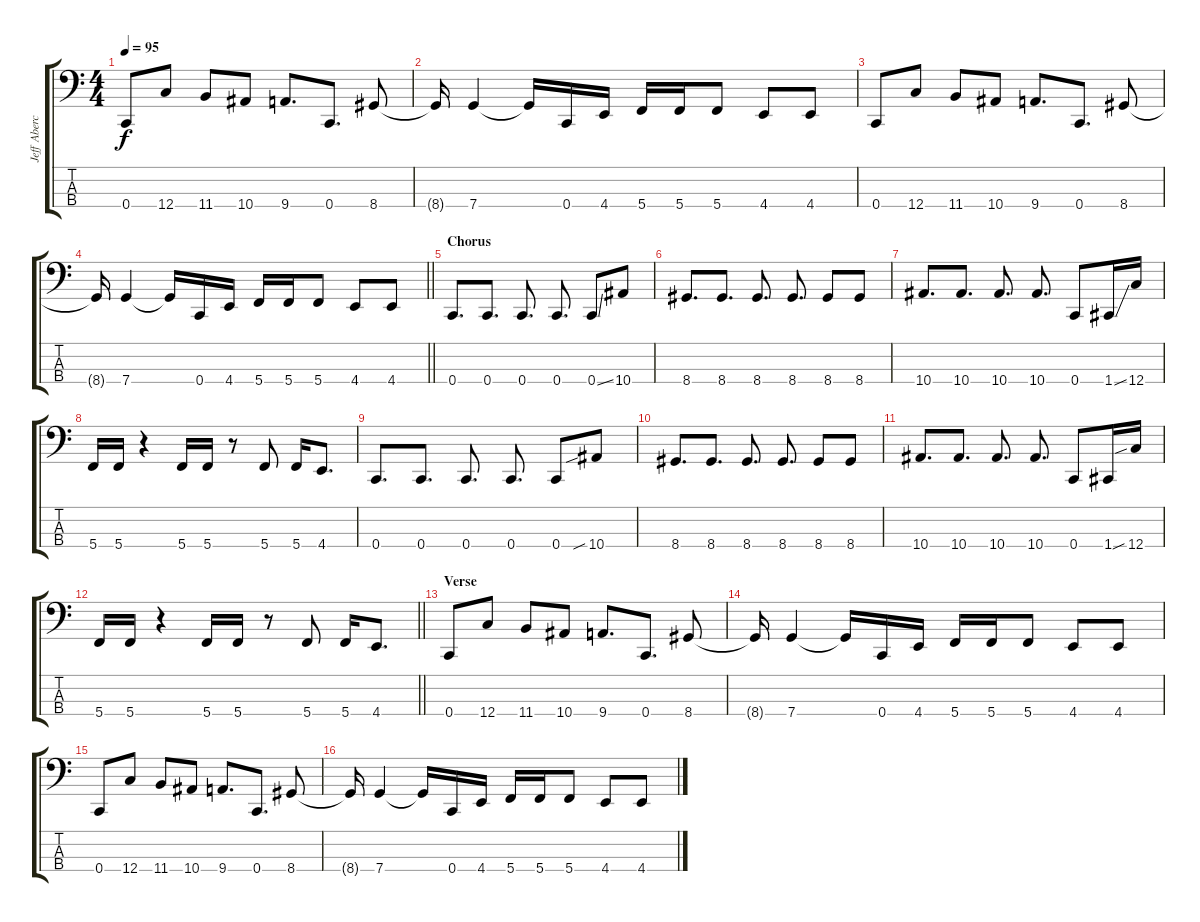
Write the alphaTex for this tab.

\track ("Jeff Abercrombie (Bass)" "Jeff Aberc") {instrument electricbassfinger}
\staff {score tabs}
\tuning (F2 C2 G1 C1) {hide}
\ts (4 4)
\tempo 95
\clef f4
\ks c
0.4.8{dy f} 12.4.8 11.4.8 10.4.8 9.4.8{d} 0.4.8{d} 8.4.8 |
8.4{t}.16 7.4.4 7.4{t}.16 0.4.16 4.4.16 5.4.16 5.4.16 5.4.8 4.4.8 4.4.8 |
0.4.8 12.4.8 11.4.8 10.4.8 9.4.8{d} 0.4.8{d} 8.4.8 |
\barLineRight lightlight
8.4{t}.16 7.4.4 7.4{t}.16 0.4.16 4.4.16 5.4.16 5.4.16 5.4.8 4.4.8 4.4.8 |
\section ("" "Chorus")
0.4.8{d} 0.4.8{d} 0.4.8{d} 0.4.8{d} 0.4{ss}.8 10.4.8 |
8.4.8{d} 8.4.8{d} 8.4.8{d} 8.4.8{d} 8.4.8 8.4.8 |
10.4.8{d} 10.4.8{d} 10.4.8{d} 10.4.8{d} 0.4.8 1.4{ss}.16 12.4.16 |
5.4.16 5.4.16 r.4 5.4.16 5.4.16 r.8 5.4.8 5.4.16 4.4.8{d} |
0.4.8{d} 0.4.8{d} 0.4.8{d} 0.4.8{d} 0.4.8 10.4{sib}.8 |
8.4.8{d} 8.4.8{d} 8.4.8{d} 8.4.8{d} 8.4.8 8.4.8 |
10.4.8{d} 10.4.8{d} 10.4.8{d} 10.4.8{d} 0.4.8 1.4.16 12.4{sib}.16 |
\barLineRight lightlight
5.4.16 5.4.16 r.4 5.4.16 5.4.16 r.8 5.4.8 5.4.16 4.4.8{d} |
\section ("" "Verse")
0.4.8 12.4.8 11.4.8 10.4.8 9.4.8{d} 0.4.8{d} 8.4.8 |
8.4{t}.16 7.4.4 7.4{t}.16 0.4.16 4.4.16 5.4.16 5.4.16 5.4.8 4.4.8 4.4.8 |
0.4.8 12.4.8 11.4.8 10.4.8 9.4.8{d} 0.4.8{d} 8.4.8 |
8.4{t}.16 7.4.4 7.4{t}.16 0.4.16 4.4.16 5.4.16 5.4.16 5.4.8 4.4.8 4.4.8
